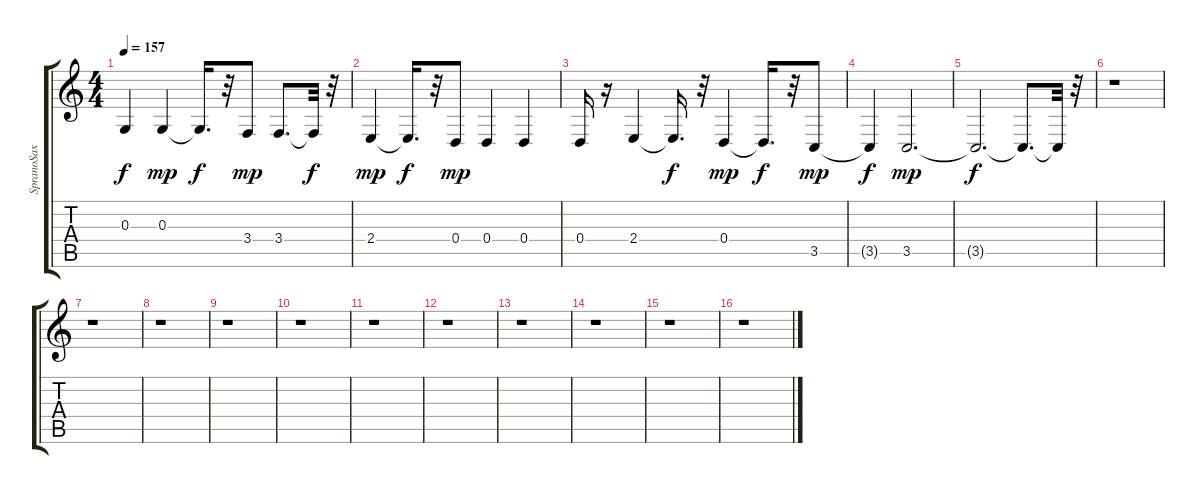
\track ("SpranoSax           " "SpranoSax ") {instrument sopranosax}
\staff {score tabs}
\tuning (E4 B3 G3 D3 A2 E2) {hide}
\ts (4 4)
\tempo 157
\clef g2
\ks c
0.3{t}.4{dy f} 0.3.4{dy mp} 0.3{t}.16{d dy f} r.32 3.4.8{dy mp} 3.4.8{d} 3.4{t}.32{dy f} r.32 |
2.4.4{dy mp} 2.4{t}.16{d dy f} r.32 0.4.8{dy mp} 0.4.4 0.4.4 |
0.4.16 r.16 2.4.4 2.4{t}.16{d dy f} r.32 0.4.4{dy mp} 0.4{t}.16{d dy f} r.32 3.5.8{dy mp} |
3.5{t}.4{dy f} 3.5.2{d dy mp} |
3.5{t}.2{d dy f} 3.5{t}.8{d} 3.5{t}.32 r.32 |
r.1 |
r.1 |
r.1 |
r.1 |
r.1 |
r.1 |
r.1 |
r.1 |
r.1 |
r.1 |
r.1
